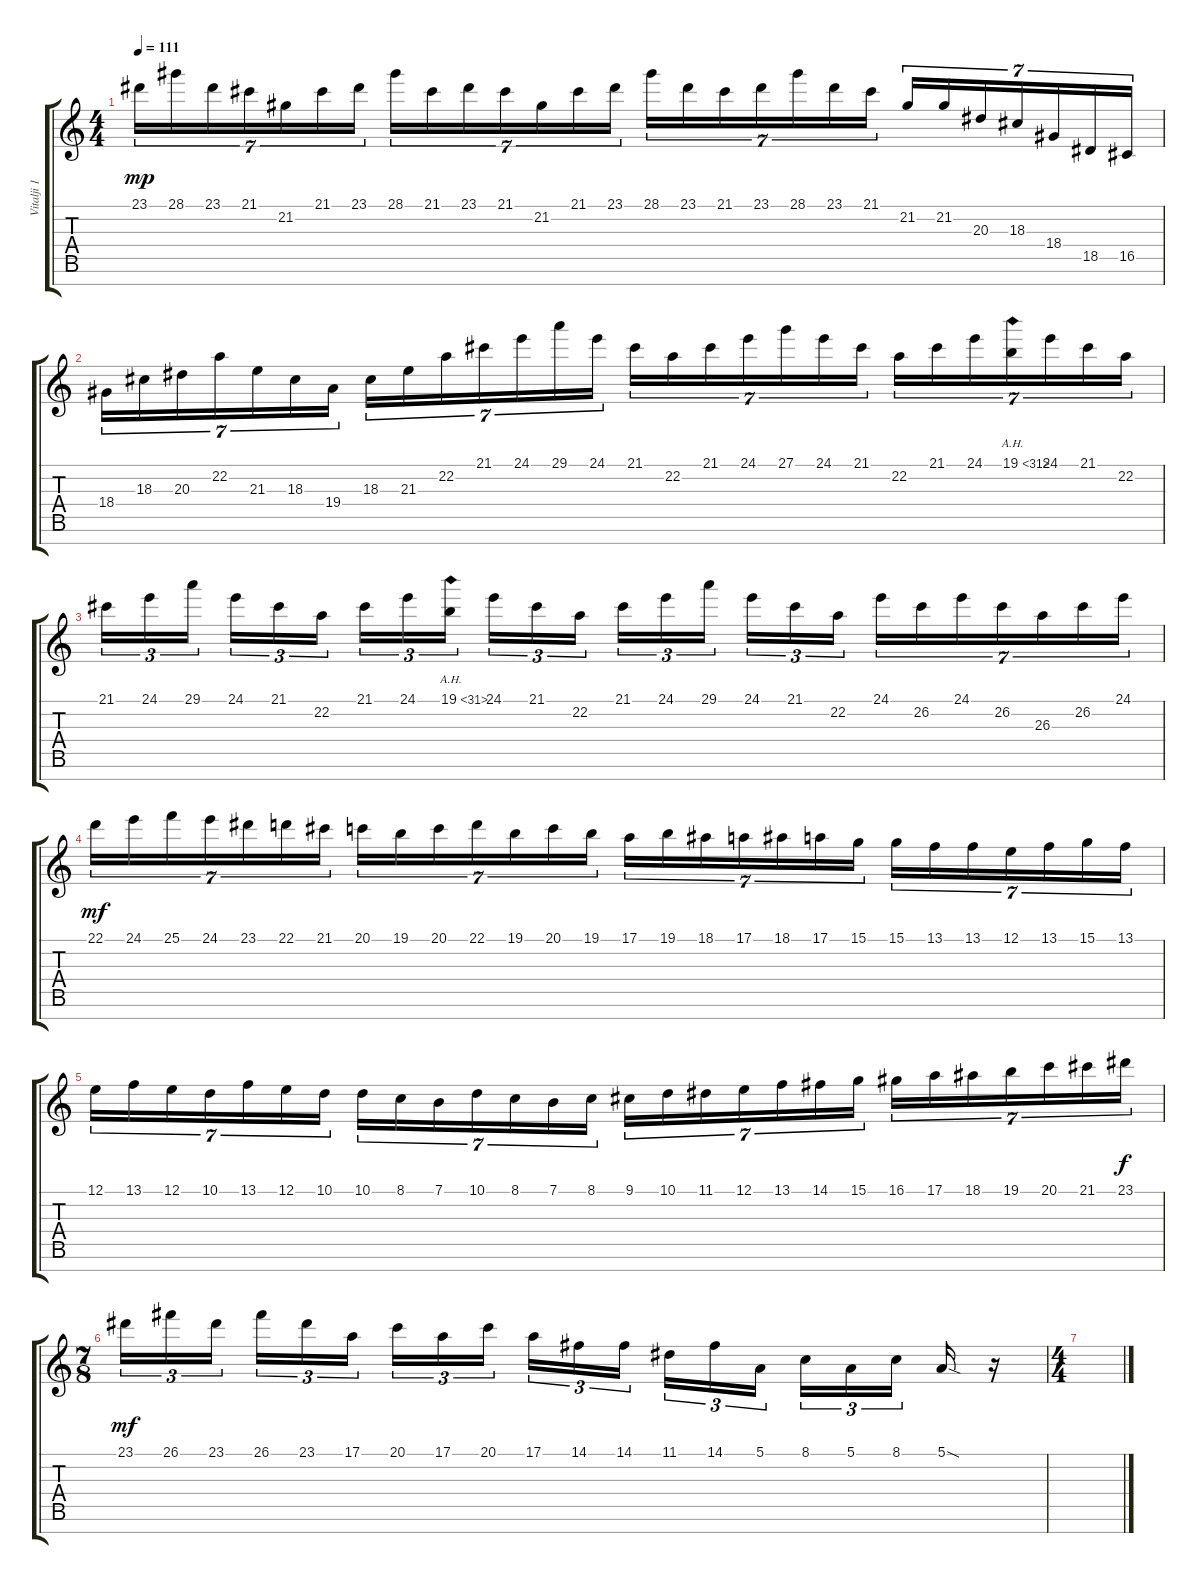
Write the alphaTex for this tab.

\track ("Vitalji 1" "Vitalji 1") {instrument lead1square}
\staff {score tabs}
\tuning (E4 B3 G3 D3 A2 E2 B1) {hide}
\ts (4 4)
\tempo 111
\clef g2
\ks c
23.1.16{tu (7 4) dy mp} 28.1.16{tu (7 4)} 23.1.16{tu (7 4)} 21.1.16{tu (7 4)} 21.2.16{tu (7 4)} 21.1.16{tu (7 4)} 23.1.16{tu (7 4)} 28.1.16{tu (7 4)} 21.1.16{tu (7 4)} 23.1.16{tu (7 4)} 21.1.16{tu (7 4)} 21.2.16{tu (7 4)} 21.1.16{tu (7 4)} 23.1.16{tu (7 4)} 28.1.16{tu (7 4)} 23.1.16{tu (7 4)} 21.1.16{tu (7 4)} 23.1.16{tu (7 4)} 28.1.16{tu (7 4)} 23.1.16{tu (7 4)} 21.1.16{tu (7 4)} 21.2.16{tu (7 4)} 21.2.16{tu (7 4)} 20.3.16{tu (7 4)} 18.3.16{tu (7 4)} 18.4.16{tu (7 4)} 18.5.16{tu (7 4)} 16.5.16{tu (7 4)} |
18.4.16{tu (7 4)} 18.3.16{tu (7 4)} 20.3.16{tu (7 4)} 22.2.16{tu (7 4)} 21.3.16{tu (7 4)} 18.3.16{tu (7 4)} 19.4.16{tu (7 4)} 18.3.16{tu (7 4)} 21.3.16{tu (7 4)} 22.2.16{tu (7 4)} 21.1.16{tu (7 4)} 24.1.16{tu (7 4)} 29.1.16{tu (7 4)} 24.1.16{tu (7 4)} 21.1.16{tu (7 4)} 22.2.16{tu (7 4)} 21.1.16{tu (7 4)} 24.1.16{tu (7 4)} 27.1.16{tu (7 4)} 24.1.16{tu (7 4)} 21.1.16{tu (7 4)} 22.2.16{tu (7 4)} 21.1.16{tu (7 4)} 24.1.16{tu (7 4)} 19.1{ah 12}.16{tu (7 4)} 24.1.16{tu (7 4)} 21.1.16{tu (7 4)} 22.2.16{tu (7 4)} |
21.1.16{tu (3 2)} 24.1.16{tu (3 2)} 29.1.16{tu (3 2) beam splitsecondary} 24.1.16{tu (3 2)} 21.1.16{tu (3 2)} 22.2.16{tu (3 2)} 21.1.16{tu (3 2)} 24.1.16{tu (3 2)} 19.1{ah 12}.16{tu (3 2) beam splitsecondary} 24.1.16{tu (3 2)} 21.1.16{tu (3 2)} 22.2.16{tu (3 2)} 21.1.16{tu (3 2)} 24.1.16{tu (3 2)} 29.1.16{tu (3 2) beam splitsecondary} 24.1.16{tu (3 2)} 21.1.16{tu (3 2)} 22.2.16{tu (3 2)} 24.1.16{tu (7 4)} 26.2.16{tu (7 4)} 24.1.16{tu (7 4)} 26.2.16{tu (7 4)} 26.3.16{tu (7 4)} 26.2.16{tu (7 4)} 24.1.16{tu (7 4)} |
22.1.16{tu (7 4) dy mf} 24.1.16{tu (7 4)} 25.1.16{tu (7 4)} 24.1.16{tu (7 4)} 23.1.16{tu (7 4)} 22.1.16{tu (7 4)} 21.1.16{tu (7 4)} 20.1.16{tu (7 4)} 19.1.16{tu (7 4)} 20.1.16{tu (7 4)} 22.1.16{tu (7 4)} 19.1.16{tu (7 4)} 20.1.16{tu (7 4)} 19.1.16{tu (7 4)} 17.1.16{tu (7 4)} 19.1.16{tu (7 4)} 18.1.16{tu (7 4)} 17.1.16{tu (7 4)} 18.1.16{tu (7 4)} 17.1.16{tu (7 4)} 15.1.16{tu (7 4)} 15.1.16{tu (7 4)} 13.1.16{tu (7 4)} 13.1.16{tu (7 4)} 12.1.16{tu (7 4)} 13.1.16{tu (7 4)} 15.1.16{tu (7 4)} 13.1.16{tu (7 4)} |
12.1.16{tu (7 4)} 13.1.16{tu (7 4)} 12.1.16{tu (7 4)} 10.1.16{tu (7 4)} 13.1.16{tu (7 4)} 12.1.16{tu (7 4)} 10.1.16{tu (7 4)} 10.1.16{tu (7 4)} 8.1.16{tu (7 4)} 7.1.16{tu (7 4)} 10.1.16{tu (7 4)} 8.1.16{tu (7 4)} 7.1.16{tu (7 4)} 8.1.16{tu (7 4)} 9.1.16{tu (7 4)} 10.1.16{tu (7 4)} 11.1.16{tu (7 4)} 12.1.16{tu (7 4)} 13.1.16{tu (7 4)} 14.1.16{tu (7 4)} 15.1.16{tu (7 4)} 16.1.16{tu (7 4)} 17.1.16{tu (7 4)} 18.1.16{tu (7 4)} 19.1.16{tu (7 4)} 20.1.16{tu (7 4)} 21.1.16{tu (7 4)} 23.1.16{tu (7 4) dy f} |
\ts (7 8)
23.1.16{tu (3 2) dy mf} 26.1.16{tu (3 2)} 23.1.16{tu (3 2)} 26.1.16{tu (3 2)} 23.1.16{tu (3 2)} 17.1.16{tu (3 2)} 20.1.16{tu (3 2)} 17.1.16{tu (3 2)} 20.1.16{tu (3 2)} 17.1.16{tu (3 2)} 14.1.16{tu (3 2)} 14.1.16{tu (3 2)} 11.1.16{tu (3 2)} 14.1.16{tu (3 2)} 5.1.16{tu (3 2)} 8.1.16{tu (3 2)} 5.1.16{tu (3 2)} 8.1.16{tu (3 2)} 5.1{sod}.16 r.16 |
\ts (4 4)
